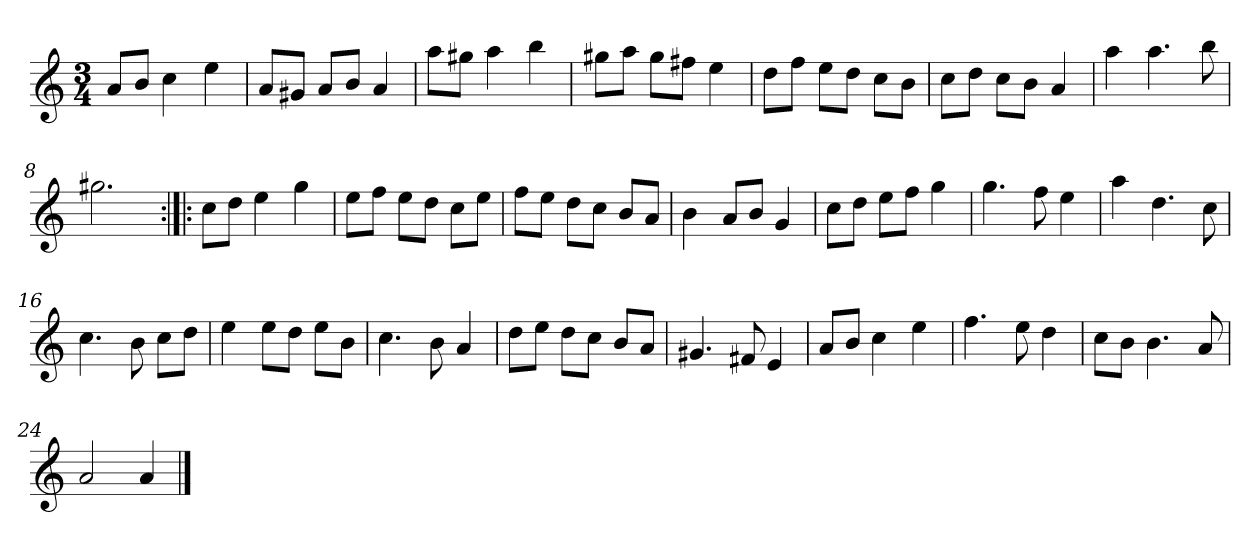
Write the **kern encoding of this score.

**kern
*part1
*staff1
*clefG2
*k[]
*a:
*M3/4
*MM120
=1
8a/L
8b/J
4cc
4ee
=2
8a/L
8g#X/J
8a/L
8b/J
4a
=3
8aa\L
8gg#X\J
4aa
4bb
=4
8gg#X\L
8aa\J
8gg#\L
8ff#X\J
4ee
=5
8dd\L
8ff\J
8ee\L
8dd\J
8cc\L
8b\J
=6
8cc\L
8dd\J
8cc\L
8b\J
4a
=7
4aa
4.aa
8bb
=8
2.gg#X
=9:|!|:
8cc\L
8dd\J
4ee
4gg
=10
8ee\L
8ff\J
8ee\L
8dd\J
8cc\L
8ee\J
=11
8ff\L
8ee\J
8dd\L
8cc\J
8b/L
8a/J
=12
4b
8a/L
8b/J
4g
=13
8cc\L
8dd\J
8ee\L
8ff\J
4gg
=14
4.gg
8ff
4ee
=15
4aa
4.dd
8cc
=16
4.cc
8b
8cc\L
8dd\J
=17
4ee
8ee\L
8dd\J
8ee\L
8b\J
=18
4.cc
8b
4a
=19
8dd\L
8ee\J
8dd\L
8cc\J
8b/L
8a/J
=20
4.g#X
8f#X
4e
=21
8a/L
8b/J
4cc
4ee
=22
4.ff
8ee
4dd
=23
8cc\L
8b\J
4.b
8a
=24
2a
4a
==
*-
